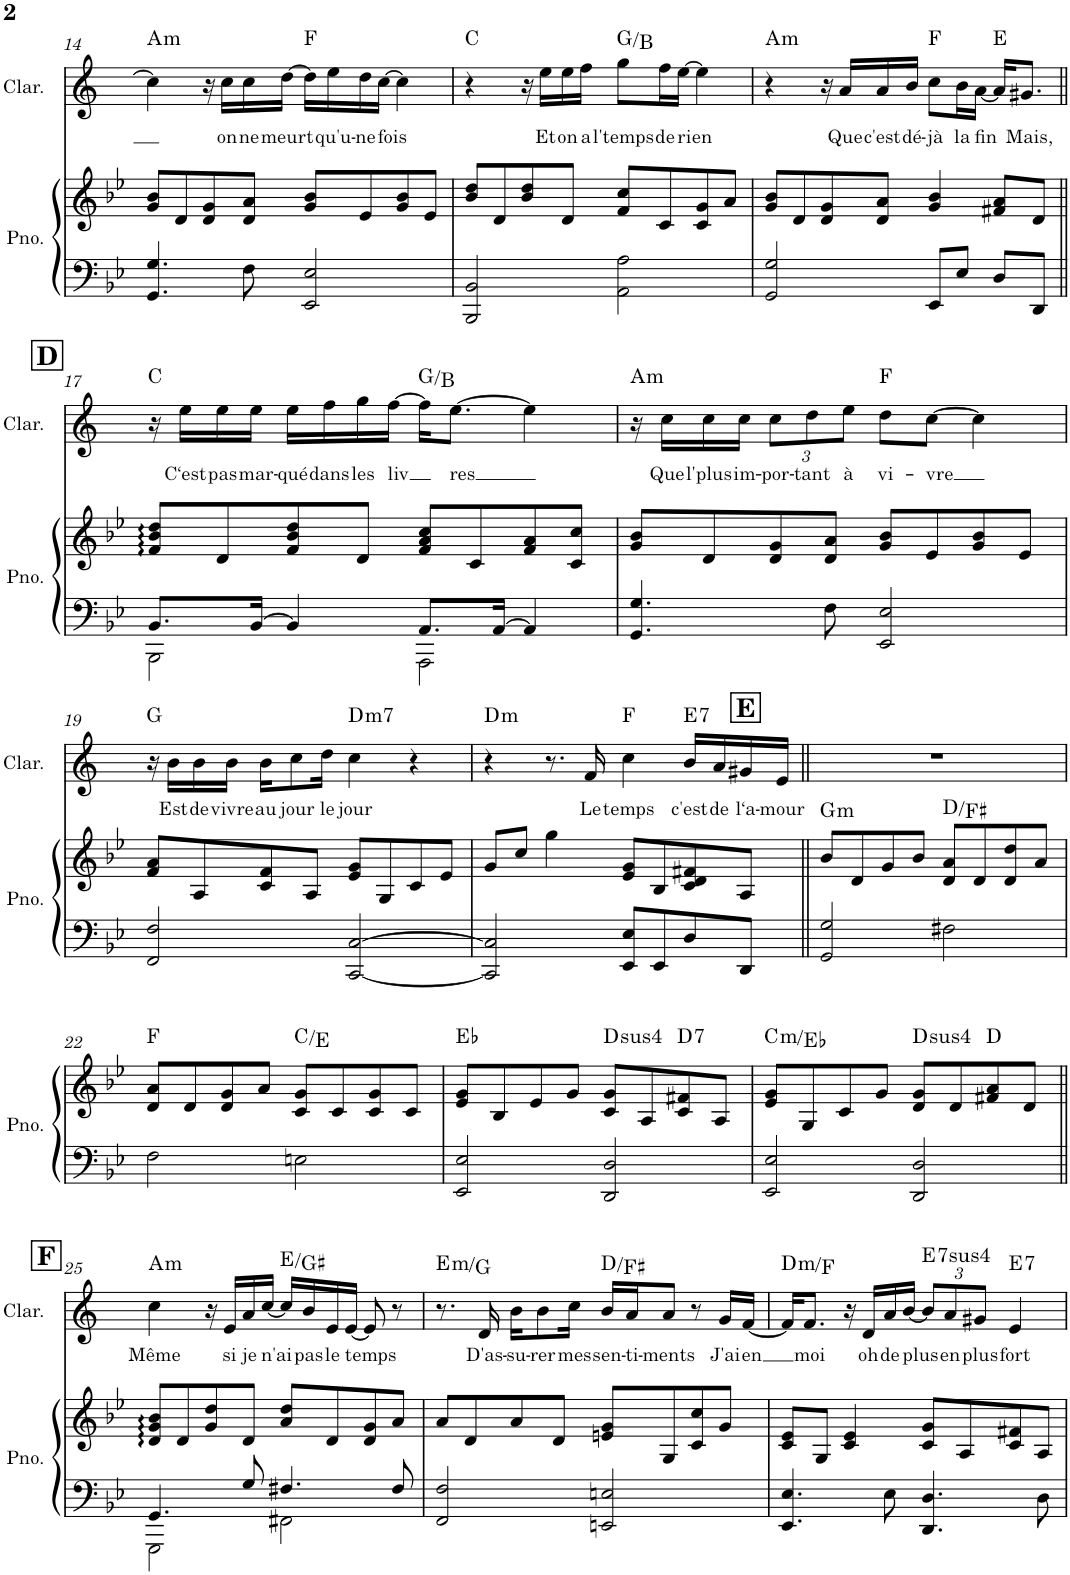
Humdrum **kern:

**kern	**kern	**harte	**kern	**text	**harte
*part2	*part2	*part2	*part1	*part1	*part1
*staff3	*staff2	*	*staff1	*staff1	*
*I"Piano	*	*	*I"Clarinette	*	*
*I'Pno.	*	*	*I'Clar.	*	*
!!LO:PB:g=z
*clefF4	*clefG2	*	*clefG2	*	*
*	*	*	*Trd1c2	*	*
*k[b-e-]	*k[b-e-]	*	*k[]	*	*
=14	=14	=14	=14	=14	=14
!	!	!	!	!	!LO:H:kt=m
4.GG/ 4.G/	8g/ 8b-/L	.	4cc\]	.	A:min
.	8d/	.	.	.	.
.	8d/ 8g/	.	16r	.	.
!	!	!	!	!LO:LY:b	!
.	.	.	16cc\LL	on	.
!	!	!	!	!LO:LY:b	!
8F\	8d/ 8a/J	.	16cc\	ne	.
!	!	!	!	!LO:LY:b	!
.	.	.	[>16dd\JJ	meurt	.
2EE-/ 2E-/	8g/ 8b-/L	.	16dd\LL]	.	F:maj
!	!	!	!	!LO:LY:b	!
.	.	.	16ee\	qu'u-	.
!	!	!	!	!LO:LY:b	!
.	8e-/	.	16dd\	-ne	.
!	!	!	!	!LO:LY:b	!
.	.	.	[>16cc\JJ	fois	.
.	8g/ 8b-/	.	4cc\]	.	.
.	8e-/J	.	.	.	.
=15	=15	=15	=15	=15	=15
2BBB-/ 2BB-/	8b-/ 8dd/L	.	4r	.	C:maj
.	8d/	.	.	.	.
.	8b-/ 8dd/	.	16r	.	.
!	!	!	!	!LO:LY:b	!
.	.	.	16ee\LL	Et	.
!	!	!	!	!LO:LY:b	!
.	8d/J	.	16ee\	on	.
!	!	!	!	!LO:LY:b	!
.	.	.	16ff\JJ	a	.
!	!	!	!	!LO:LY:b	!
2AA\ 2A\	8f/ 8cc/L	.	8gg\L	l'temps	G:maj/3
!	!	!	!	!LO:LY:b	!
.	8c/	.	16ff\L	de	.
!	!	!	!	!LO:LY:b	!
.	.	.	[16ee\JJ	rien	.
.	8c/ 8g/	.	4ee\]	.	.
.	8a/J	.	.	.	.
=16	=16	=16	=16	=16	=16
!	!	!	!	!	!LO:H:kt=m
2GG/ 2G/	8g/ 8b-/L	.	4r	.	A:min
.	8d/	.	.	.	.
.	8d/ 8g/	.	16r	.	.
!	!	!	!	!LO:LY:b	!
.	.	.	16a/LL	Que	.
!	!	!	!	!LO:LY:b	!
.	8d/ 8a/J	.	16a/	c'est	.
!	!	!	!	!LO:LY:b	!
.	.	.	16b/JJ	dé-	.
!	!	!	!	!LO:LY:b	!
8EE-/L	4g/ 4b-/	.	8cc\L	-jà	F:maj
!	!	!	!	!LO:LY:b	!
8E-/J	.	.	16b\L	la	.
!	!	!	!	!LO:LY:b	!
.	.	.	[<16a\JJ	fin	.
8D/L	8f#X/ 8a/L	.	16a/KL]	.	E:maj
!	!	!	!	!LO:LY:b	!
.	.	.	8.g#X/J	Mais,	.
8DD/J	8d/J	.	.	.	.
!!LO:LB:g=z
!!LO:REH:place=s1:a:B:cj:fs=14:t=D
=17||	=17||	=17||	=17||	=17||	=17||
*^	*	*	*	*	*
8.BB-/L	2BBB-\	8f/ 8b-/ 8dd/L	.	16r	.	C:maj
!	!	!	!	!	!LO:LY:b	!
.	.	.	.	16ee\LL	C‘est	.
!	!	!	!	!	!LO:LY:b	!
.	.	8d/	.	16ee\	pas	.
!	!	!	!	!	!LO:LY:b	!
[>16BB-/Jk	.	.	.	16ee\JJ	mar-	.
!	!	!	!	!	!LO:LY:b	!
4BB-/]	.	8f/ 8b-/ 8dd/	.	16ee\LL	-qué	.
!	!	!	!	!	!LO:LY:b	!
.	.	.	.	16ff\	dans	.
!	!	!	!	!	!LO:LY:b	!
.	.	8d/J	.	16gg\	les	.
!	!	!	!	!	!LO:LY:b	!
.	.	.	.	[>16ff\JJ	liv	.
8.AA/L	2AAA\	8f/ 8a/ 8cc/L	.	16ff\KL]	.	G:maj/3
!	!	!	!	!	!LO:LY:b	!
.	.	.	.	[>8.ee\J	res	.
.	.	8c/	.	.	.	.
[16AA/Jk	.	.	.	.	.	.
4AA/]	.	8f/ 8a/	.	4ee\]	.	.
.	.	8c/ 8cc/J	.	.	.	.
*v	*v	*	*	*	*	*
=18	=18	=18	=18	=18	=18
!	!	!	!	!	!LO:H:kt=m
4.GG/ 4.G/	8g/ 8b-/L	.	16r	.	A:min
!	!	!	!	!LO:LY:b	!
.	.	.	16cc\LL	Que	.
!	!	!	!	!LO:LY:b	!
.	8d/	.	16cc\	l'plus	.
!	!	!	!	!LO:LY:b	!
.	.	.	16cc\JJ	im-	.
*	*	*	*Xbrackettup	*	*
!	!	!	!	!LO:LY:b	!
.	8d/ 8g/	.	12cc\L	-por-	.
!	!	!	!	!LO:LY:b	!
.	.	.	12dd\	-tant	.
8F\	8d/ 8a/J	.	.	.	.
!	!	!	!	!LO:LY:b	!
.	.	.	12ee\J	à	.
!	!	!	!	!LO:LY:b	!
2EE-/ 2E-/	8g/ 8b-/L	.	8dd\L	vi-	F:maj
!	!	!	!	!LO:LY:b	!
.	8e-/	.	[8cc\J	-vre	.
.	8g/ 8b-/	.	4cc\]	.	.
.	8e-/J	.	.	.	.
!!LO:LB:g=z
=19	=19	=19	=19	=19	=19
2FF/ 2F/	8f/ 8a/L	.	16r	.	G:maj
!	!	!	!	!LO:LY:b	!
.	.	.	16b\LL	Est	.
!	!	!	!	!LO:LY:b	!
.	8A/	.	16b\	de	.
!	!	!	!	!LO:LY:b	!
.	.	.	16b\JJ	vivre	.
!	!	!	!	!LO:LY:b	!
.	8c/ 8f/	.	16b\KL	au	.
!	!	!	!	!LO:LY:b	!
.	.	.	8cc\	jour	.
.	8A/J	.	.	.	.
!	!	!	!	!LO:LY:b	!
.	.	.	16dd\Jk	le	.
!	!	!	!	!LO:LY:b	!LO:H:kt=m7
[2CC/ [2C/	8e-/ 8g/L	.	4cc\	jour	D:min7
.	8G/	.	.	.	.
.	8c/	.	4r	.	.
.	8e-/J	.	.	.	.
=20	=20	=20	=20	=20	=20
!	!	!	!	!	!LO:H:kt=m
2CC/] 2C/]	8g/L	.	4r	.	D:min
.	8cc/J	.	.	.	.
.	4gg\	.	8.r	.	.
!	!	!	!	!LO:LY:b	!
.	.	.	16f/	Le	.
!	!	!	!	!LO:LY:b	!
8EE-/ 8E-/L	8e-/ 8g/L	.	4cc\	temps	F:maj
8EE-/	8B-/	.	.	.	.
!	!	!	!	!LO:LY:b	!LO:H:kt=7
8D/	8c/ 8d/ 8f#X/	.	16b/LL	c'est	E:7
!	!	!	!	!LO:LY:b	!
.	.	.	16a/	de	.
!	!	!	!	!LO:LY:b	!
8DD/J	8A/J	.	16g#X/	l‘a-	.
!	!	!	!	!LO:LY:b	!
.	.	.	16e/JJ	-mour	.
!!LO:REH:place=s1:a:B:cj:fs=14:t=E
=21||	=21||	=21||	=21||	=21||	=21||
!	!	!LO:H:kt=m	!	!	!
2GG/ 2G/	8b-/L	G:min	1r	.	.
.	8d/	.	.	.	.
.	8g/	.	.	.	.
.	8b-/J	.	.	.	.
2F#X\	8d/ 8a/L	D:maj/3	.	.	.
.	8d/	.	.	.	.
.	8d/ 8dd/	.	.	.	.
.	8a/J	.	.	.	.
!!LO:LB:g=z
=22	=22	=22	=22	=22	=22
2F\	8d/ 8a/L	F:maj	1r	.	.
.	8d/	.	.	.	.
.	8d/ 8g/	.	.	.	.
.	8a/J	.	.	.	.
2En\	8c/ 8g/L	C:maj/3	.	.	.
.	8c/	.	.	.	.
.	8c/ 8g/	.	.	.	.
.	8c/J	.	.	.	.
=23	=23	=23	=23	=23	=23
2EE-/ 2E-/	8e-/ 8g/L	Eb:maj	1r	.	.
.	8B-/	.	.	.	.
.	8e-/	.	.	.	.
.	8g/J	.	.	.	.
!	!	!LO:H:kt=4	!	!	!
2DD/ 2D/	8c/ 8g/L	D:sus4	.	.	.
.	8A/	.	.	.	.
!	!	!LO:H:kt=7	!	!	!
.	8c/ 8f#X/	D:7	.	.	.
.	8A/J	.	.	.	.
=24	=24	=24	=24	=24	=24
!	!	!LO:H:kt=m	!	!	!
2EE-/ 2E-/	8e-/ 8g/L	C:min/b3	1r	.	.
.	8G/	.	.	.	.
.	8c/	.	.	.	.
.	8g/J	.	.	.	.
!	!	!LO:H:kt=4	!	!	!
2DD/ 2D/	8d/ 8g/L	D:sus4	.	.	.
.	8d/	.	.	.	.
.	8f#X/ 8a/	D:maj	.	.	.
.	8d/J	.	.	.	.
!!LO:LB:g=z
!!LO:REH:place=s1:a:B:cj:fs=14:t=F
=25||	=25||	=25||	=25||	=25||	=25||
*^	*	*	*	*	*
!	!	!	!	!	!LO:LY:b	!LO:H:kt=m
4.GG/	2GGG\	8d/ 8g/ 8b-/L	.	4cc\	Même	A:min
.	.	8d/	.	.	.	.
.	.	8g/ 8dd/	.	16r	.	.
!	!	!	!	!	!LO:LY:b	!
.	.	.	.	16e/LL	si	.
!	!	!	!	!	!LO:LY:b	!
8G/	.	8d/J	.	16a/	je	.
!	!	!	!	!	!LO:LY:b	!
.	.	.	.	[16cc/JJ	n'ai	.
4.F#X/	2FF#X\	8a/ 8dd/L	.	16cc/LL]	.	E:maj/3
!	!	!	!	!	!LO:LY:b	!
.	.	.	.	16b/	pas	.
!	!	!	!	!	!LO:LY:b	!
.	.	8d/	.	16e/	le	.
!	!	!	!	!	!LO:LY:b	!
.	.	.	.	[16e/JJ	temps	.
.	.	8d/ 8g/	.	8e/]	.	.
8F#/	.	8a/J	.	8r	.	.
*v	*v	*	*	*	*	*
=26	=26	=26	=26	=26	=26
!	!	!	!	!	!LO:H:kt=m
2FF/ 2F/	8a/L	.	8.r	.	E:min/b3
.	8d/	.	.	.	.
!	!	!	!	!LO:LY:b	!
.	.	.	16d/	D'as-	.
!	!	!	!	!LO:LY:b	!
.	8a/	.	16b\KL	-su-	.
!	!	!	!	!LO:LY:b	!
.	.	.	8b\	-rer	.
.	8d/J	.	.	.	.
!	!	!	!	!LO:LY:b	!
.	.	.	16cc\Jk	mes	.
!	!	!	!	!LO:LY:b	!
2EEn/ 2En/	8en/ 8g/L	.	16b/LL	sen-	D:maj/3
!	!	!	!	!LO:LY:b	!
.	.	.	16a/J	-ti-	.
!	!	!	!	!LO:LY:b	!
.	8G/	.	8a/J	-ments	.
.	8c/ 8cc/	.	8r	.	.
!	!	!	!	!LO:LY:b	!
.	8g/J	.	16g/LL	J'ai	.
!	!	!	!	!LO:LY:b	!
.	.	.	[16f/JJ	en	.
=27	=27	=27	=27	=27	=27
!	!	!	!	!	!LO:H:kt=m
4.EE-/ 4.E-/	8c/ 8e-/L	.	16f/KL]	.	D:min/b3
!	!	!	!	!LO:LY:b	!
.	.	.	8.f/J	moi	.
.	8G/J	.	.	.	.
.	4c/ 4e-/	.	16r	.	.
!	!	!	!	!LO:LY:b	!
.	.	.	16d/LL	oh	.
!	!	!	!	!LO:LY:b	!
8E-\	.	.	16a/	de	.
!	!	!	!	!LO:LY:b	!
.	.	.	[16b/JJ	plus	.
!	!	!	!	!	!LO:H:kt=74
4.DD/ 4.D/	8c/ 8g/L	.	12b/L]	.	E:sus4(7)
!	!	!	!	!LO:LY:b	!
.	.	.	12a/	en	.
.	8A/	.	.	.	.
!	!	!	!	!LO:LY:b	!
.	.	.	12g#X/J	plus	.
!	!	!	!	!LO:LY:b	!LO:H:kt=7
.	8c/ 8f#X/	.	4e/	fort	E:7
8D\	8A/J	.	.	.	.
=	=	=	=	=	=
*-	*-	*-	*-	*-	*-
